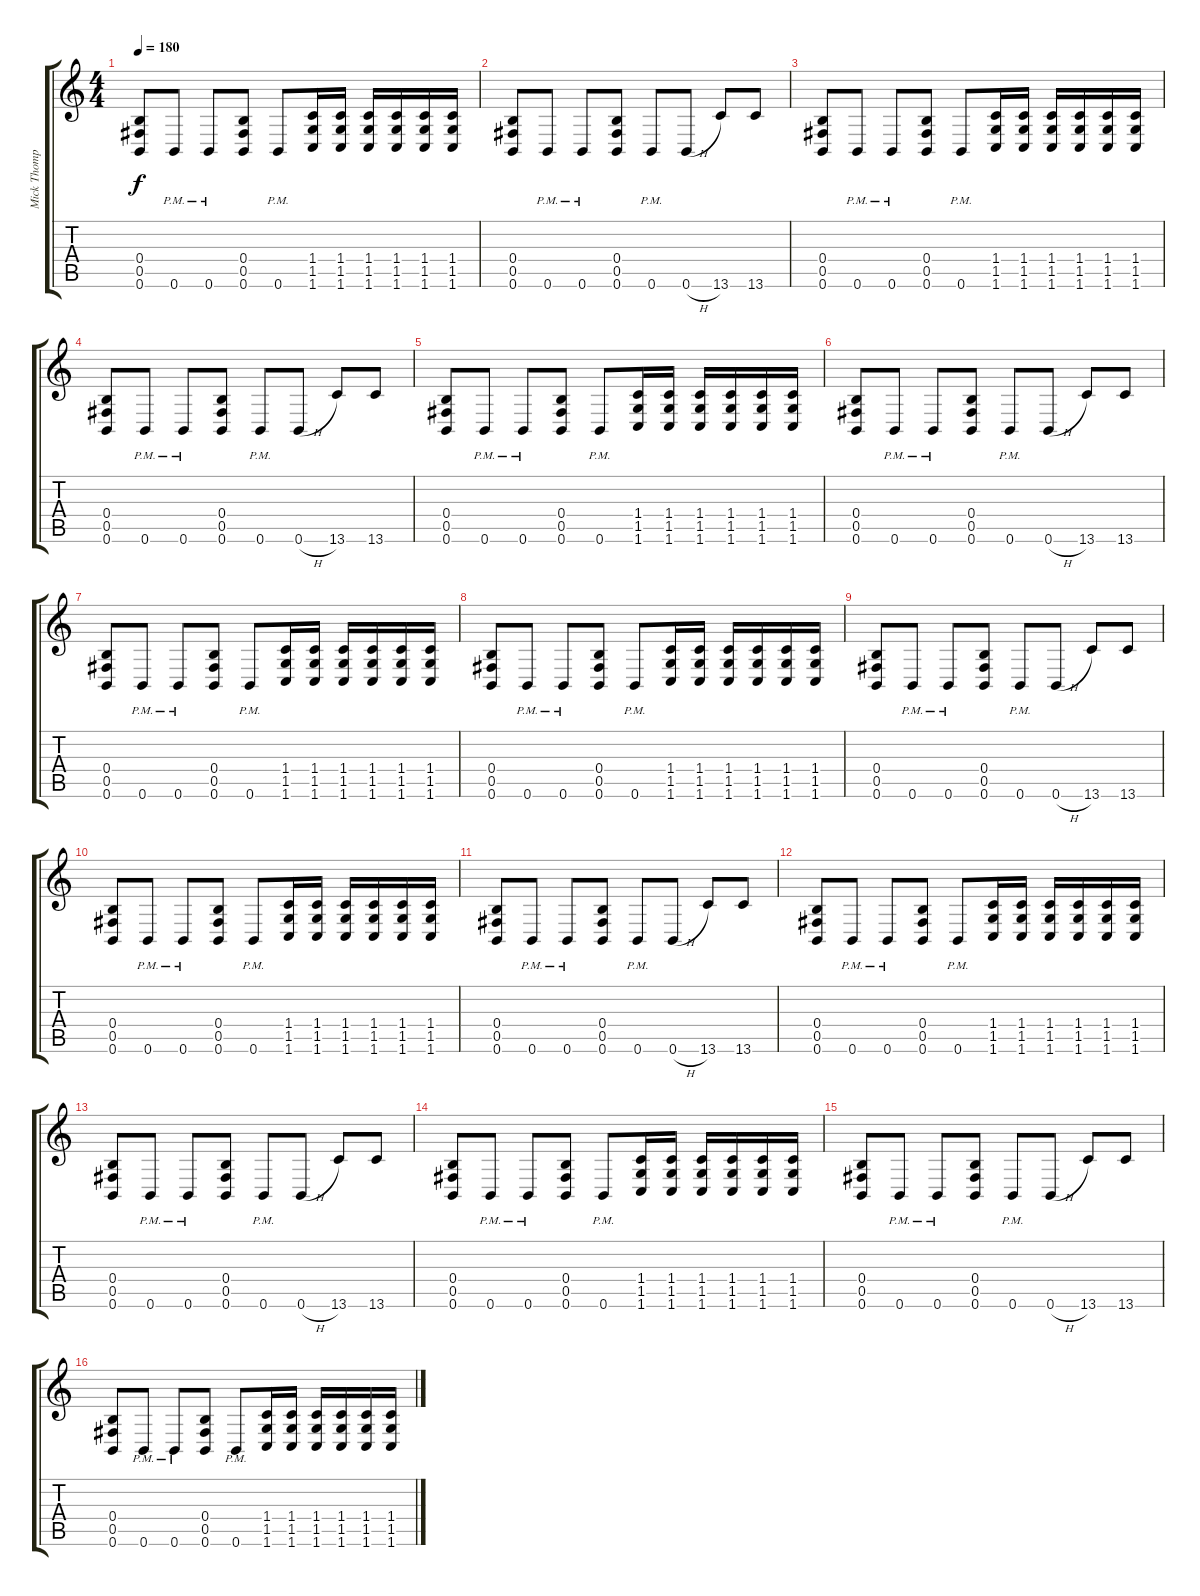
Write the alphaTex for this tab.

\track ("Mick Thompson #7" "Mick Thomp") {instrument distortionguitar}
\staff {score tabs}
\tuning (Db4 Ab3 E3 B2 Gb2 B1) {hide}
\ts (4 4)
\tempo 180
\clef g2
\ks c
(0.4 0.5 0.6).8{dy f} 0.6{pm}.8 0.6{pm}.8 (0.4 0.5 0.6).8 0.6{pm}.8 (1.4 1.5 1.6).16 (1.4 1.5 1.6).16 (1.4 1.5 1.6).16 (1.4 1.5 1.6).16 (1.4 1.5 1.6).16 (1.4 1.5 1.6).16 |
(0.4 0.5 0.6).8 0.6{pm}.8 0.6{pm}.8 (0.4 0.5 0.6).8 0.6{pm}.8 0.6{h}.8 13.6.8 13.6.8 |
(0.4 0.5 0.6).8 0.6{pm}.8 0.6{pm}.8 (0.4 0.5 0.6).8 0.6{pm}.8 (1.4 1.5 1.6).16 (1.4 1.5 1.6).16 (1.4 1.5 1.6).16 (1.4 1.5 1.6).16 (1.4 1.5 1.6).16 (1.4 1.5 1.6).16 |
(0.4 0.5 0.6).8 0.6{pm}.8 0.6{pm}.8 (0.4 0.5 0.6).8 0.6{pm}.8 0.6{h}.8 13.6.8 13.6.8 |
(0.4 0.5 0.6).8 0.6{pm}.8 0.6{pm}.8 (0.4 0.5 0.6).8 0.6{pm}.8 (1.4 1.5 1.6).16 (1.4 1.5 1.6).16 (1.4 1.5 1.6).16 (1.4 1.5 1.6).16 (1.4 1.5 1.6).16 (1.4 1.5 1.6).16 |
(0.4 0.5 0.6).8 0.6{pm}.8 0.6{pm}.8 (0.4 0.5 0.6).8 0.6{pm}.8 0.6{h}.8 13.6.8 13.6.8 |
(0.4 0.5 0.6).8 0.6{pm}.8 0.6{pm}.8 (0.4 0.5 0.6).8 0.6{pm}.8 (1.4 1.5 1.6).16 (1.4 1.5 1.6).16 (1.4 1.5 1.6).16 (1.4 1.5 1.6).16 (1.4 1.5 1.6).16 (1.4 1.5 1.6).16 |
(0.4 0.5 0.6).8 0.6{pm}.8 0.6{pm}.8 (0.4 0.5 0.6).8 0.6{pm}.8 (1.4 1.5 1.6).16 (1.4 1.5 1.6).16 (1.4 1.5 1.6).16 (1.4 1.5 1.6).16 (1.4 1.5 1.6).16 (1.4 1.5 1.6).16 |
(0.4 0.5 0.6).8 0.6{pm}.8 0.6{pm}.8 (0.4 0.5 0.6).8 0.6{pm}.8 0.6{h}.8 13.6.8 13.6.8 |
(0.4 0.5 0.6).8 0.6{pm}.8 0.6{pm}.8 (0.4 0.5 0.6).8 0.6{pm}.8 (1.4 1.5 1.6).16 (1.4 1.5 1.6).16 (1.4 1.5 1.6).16 (1.4 1.5 1.6).16 (1.4 1.5 1.6).16 (1.4 1.5 1.6).16 |
(0.4 0.5 0.6).8 0.6{pm}.8 0.6{pm}.8 (0.4 0.5 0.6).8 0.6{pm}.8 0.6{h}.8 13.6.8 13.6.8 |
(0.4 0.5 0.6).8 0.6{pm}.8 0.6{pm}.8 (0.4 0.5 0.6).8 0.6{pm}.8 (1.4 1.5 1.6).16 (1.4 1.5 1.6).16 (1.4 1.5 1.6).16 (1.4 1.5 1.6).16 (1.4 1.5 1.6).16 (1.4 1.5 1.6).16 |
(0.4 0.5 0.6).8 0.6{pm}.8 0.6{pm}.8 (0.4 0.5 0.6).8 0.6{pm}.8 0.6{h}.8 13.6.8 13.6.8 |
(0.4 0.5 0.6).8 0.6{pm}.8 0.6{pm}.8 (0.4 0.5 0.6).8 0.6{pm}.8 (1.4 1.5 1.6).16 (1.4 1.5 1.6).16 (1.4 1.5 1.6).16 (1.4 1.5 1.6).16 (1.4 1.5 1.6).16 (1.4 1.5 1.6).16 |
(0.4 0.5 0.6).8 0.6{pm}.8 0.6{pm}.8 (0.4 0.5 0.6).8 0.6{pm}.8 0.6{h}.8 13.6.8 13.6.8 |
(0.4 0.5 0.6).8 0.6{pm}.8 0.6{pm}.8 (0.4 0.5 0.6).8 0.6{pm}.8 (1.4 1.5 1.6).16 (1.4 1.5 1.6).16 (1.4 1.5 1.6).16 (1.4 1.5 1.6).16 (1.4 1.5 1.6).16 (1.4 1.5 1.6).16
